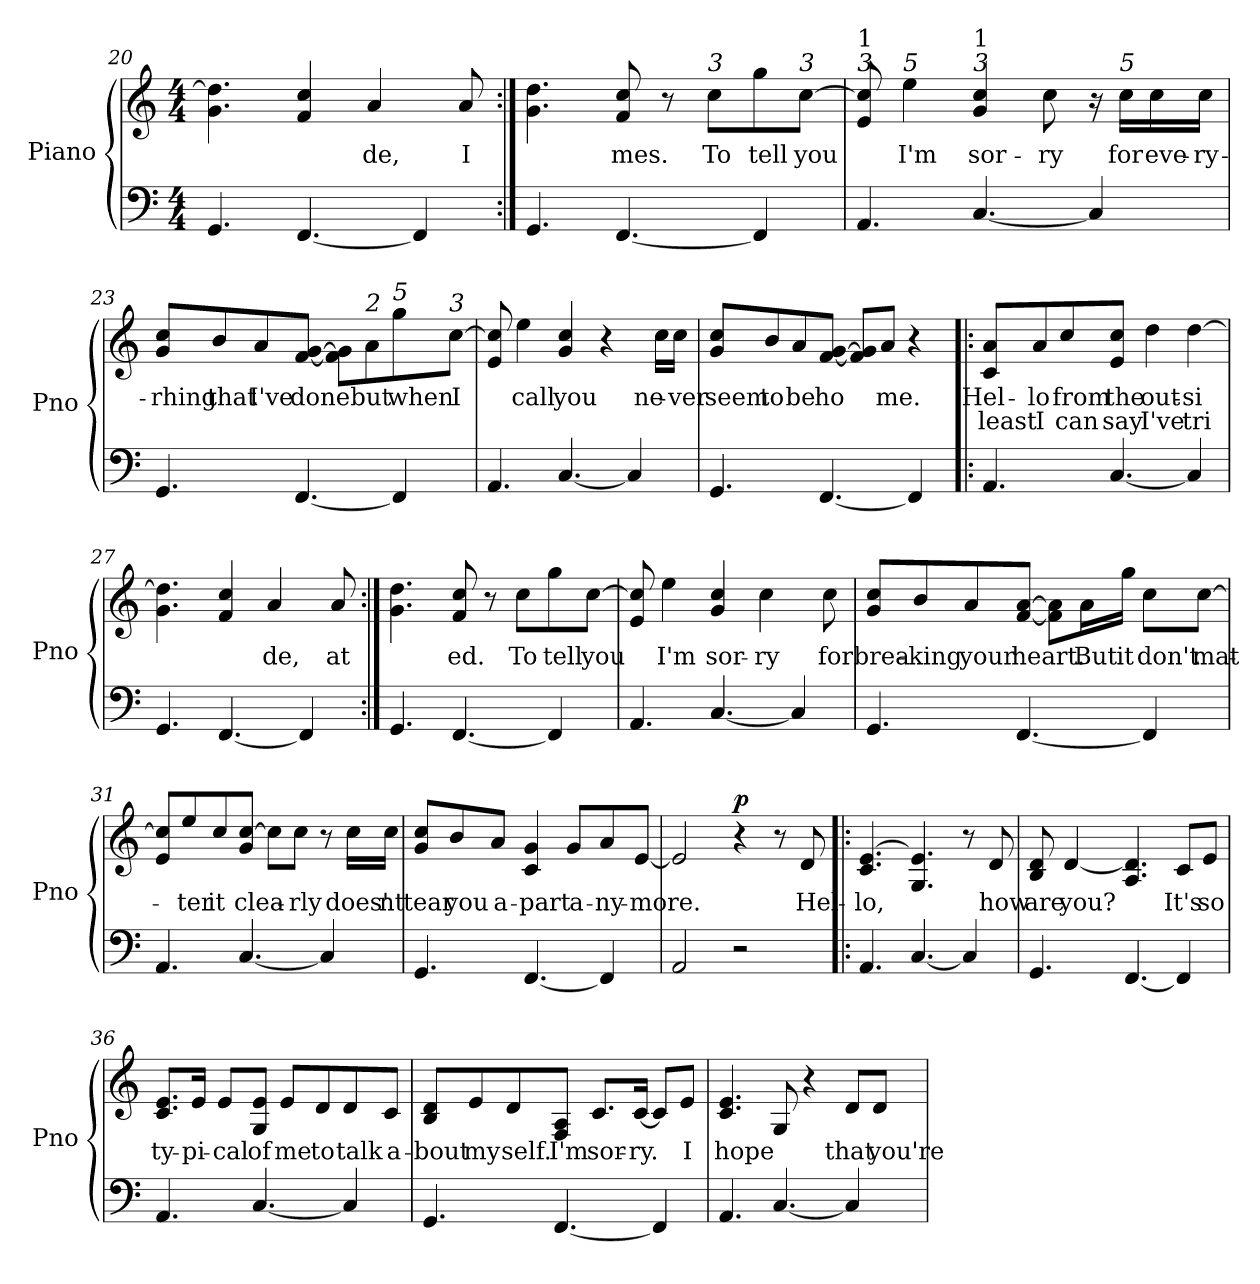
**kern	**kern	**text	**text	**dynam
*part1	*part1	*part1	*part1	*part1
*staff2	*staff1	*staff1	*staff1	*staff1/2
*I"Piano	*	*	*	*
*I'Pno	*	*	*	*
*clefF4	*clefG2	*	*	*
*k[]	*k[]	*	*	*
*M4/4	*M4/4	*	*	*
=20	=20	=20	=20	=20
4.GG/	4.g\ 4.dd\]	.	.	.
[4.FF/	4f/ 4cc/	.	.	.
!	!	!LO:LY:b	!	!
.	4a/	de,	.	.
4FF/]	.	.	.	.
!	!	!LO:LY:b	!	!
.	8a/	I	.	.
!!LO:LB:g=z
=21:|!	=21:|!	=21:|!	=21:|!	=21:|!
4.GG/	4.g\ 4.dd\	.	.	.
!	!	!LO:LY:b	!	!
[4.FF/	8f/ 8cc/	mes.	.	.
.	8r	.	.	.
!	!LO:TX:a:i:t=3	!	!	!
!	!	!LO:LY:b	!	!
.	8cc\L	To	.	.
!	!	!LO:LY:b	!	!
4FF/]	8gg\	tell	.	.
!	!LO:TX:a:i:t=3	!	!	!
!	!	!LO:LY:b	!	!
.	[8cc\J	you	.	.
=22	=22	=22	=22	=22
!	!LO:TX:a:i:t=3	!	!	!
!	!LO:TX:a:t=1	!	!	!
4.AA/	8e/ 8cc/]	.	.	.
!	!LO:TX:a:i:t=5	!	!	!
!	!	!LO:LY:b	!	!
.	4ee\	I'm	.	.
!	!LO:TX:a:i:t=3	!	!	!
!	!LO:TX:a:t=1	!	!	!
!	!	!LO:LY:b	!	!
[4.C/	4g/ 4cc/	sor-	.	.
!	!	!LO:LY:b	!	!
.	8cc\	-ry	.	.
4C/]	16r	.	.	.
!	!LO:TX:a:i:t=5	!	!	!
!	!	!LO:LY:b	!	!
.	16cc\LL	for	.	.
!	!	!LO:LY:b	!	!
.	16cc\	eve-	.	.
!	!	!LO:LY:b	!	!
.	16cc\JJ	-ry-	.	.
!!LO:LB:g=z
=23	=23	=23	=23	=23
!	!	!LO:LY:b	!	!
4.GG/	8g/ 8cc/L	-rhing	.	.
!	!	!LO:LY:b	!	!
.	8b/	that	.	.
!	!	!LO:LY:b	!	!
.	8a/	I've	.	.
!	!	!LO:LY:b	!	!
[4.FF/	[8f/ [8g/J	done	.	.
.	8f\] 8g\]L	.	.	.
!	!LO:TX:a:i:t=2	!	!	!
!	!	!LO:LY:b	!	!
.	8a\	but	.	.
!	!LO:TX:a:i:t=5	!	!	!
!	!	!LO:LY:b	!	!
4FF/]	8gg\	when	.	.
!	!LO:TX:a:i:t=3	!	!	!
!	!	!LO:LY:b	!	!
.	[8cc\J	I	.	.
=24	=24	=24	=24	=24
4.AA/	8e/ 8cc/]	.	.	.
!	!	!LO:LY:b	!	!
.	4ee\	call	.	.
!	!	!LO:LY:b	!	!
[4.C/	4g/ 4cc/	you	.	.
.	4r	.	.	.
4C/]	.	.	.	.
!	!	!LO:LY:b	!	!
.	16cc\LL	ne-	.	.
!	!	!LO:LY:b	!	!
.	16cc\JJ	-ver	.	.
!!LO:LB:g=z
=25	=25	=25	=25	=25
!	!	!LO:LY:b	!	!
4.GG/	8g/ 8cc/L	seem	.	.
!	!	!LO:LY:b	!	!
.	8b/	to	.	.
!	!	!LO:LY:b	!	!
.	8a/	be	.	.
!	!	!LO:LY:b	!	!
[4.FF/	[8f/ [8g/J	ho	.	.
.	8f/] 8g/]L	.	.	.
!	!	!LO:LY:b	!	!
.	8a/J	me.	.	.
4FF/]	4r	.	.	.
=26!|:	=26!|:	=26!|:	=26!|:	=26!|:
!	!	!LO:LY:b	!LO:LY:b	!
4.AA/	8c/ 8a/L	Hel-	least	.
!	!	!LO:LY:b	!LO:LY:b	!
.	8a/	-lo	I	.
!	!	!LO:LY:b	!LO:LY:b	!
.	8cc/	from	can	.
!	!	!LO:LY:b	!LO:LY:b	!
[4.C/	8e/ 8cc/J	the	say	.
!	!	!LO:LY:b	!LO:LY:b	!
.	4dd\	out-	I've	.
!	!	!LO:LY:b	!LO:LY:b	!
4C/]	[4dd\	si	tri	.
=27	=27	=27	=27	=27
4.GG/	4.g\ 4.dd\]	.	.	.
[4.FF/	4f/ 4cc/	.	.	.
!	!	!LO:LY:b	!	!
.	4a/	de,	.	.
4FF/]	.	.	.	.
!	!	!LO:LY:b	!	!
.	8a/	at	.	.
!!LO:PB:g=z
=28:|!	=28:|!	=28:|!	=28:|!	=28:|!
4.GG/	4.g\ 4.dd\	.	.	.
!	!	!LO:LY:b	!	!
[4.FF/	8f/ 8cc/	ed.	.	.
.	8r	.	.	.
!	!	!LO:LY:b	!	!
.	8cc\L	To	.	.
!	!	!LO:LY:b	!	!
4FF/]	8gg\	tell	.	.
!	!	!LO:LY:b	!	!
.	[8cc\J	you	.	.
=29	=29	=29	=29	=29
4.AA/	8e/ 8cc/]	.	.	.
!	!	!LO:LY:b	!	!
.	4ee\	I'm	.	.
!	!	!LO:LY:b	!	!
[4.C/	4g/ 4cc/	sor-	.	.
!	!	!LO:LY:b	!	!
.	4cc\	-ry	.	.
4C/]	.	.	.	.
!	!	!LO:LY:b	!	!
.	8cc\	for	.	.
!!LO:LB:g=z
=30	=30	=30	=30	=30
!	!	!LO:LY:b	!	!
4.GG/	8g/ 8cc/L	brea-	.	.
!	!	!LO:LY:b	!	!
.	8b/	-king	.	.
!	!	!LO:LY:b	!	!
.	8a/	your	.	.
!	!	!LO:LY:b	!	!
[4.FF/	[8f/ [8a/J	heart.	.	.
.	8f\] 8a\]L	.	.	.
!	!	!LO:LY:b	!	!
.	16a\L	But	.	.
!	!	!LO:LY:b	!	!
.	16gg\JJ	it	.	.
!	!	!LO:LY:b	!	!
4FF/]	8cc\L	don't	.	.
!	!	!LO:LY:b	!	!
.	[8cc\J	mat-	.	.
=31	=31	=31	=31	=31
4.AA/	8e/ 8cc/]L	.	.	.
!	!	!LO:LY:b	!	!
.	8ee/	-ter	.	.
!	!	!LO:LY:b	!	!
.	8cc/	it	.	.
!	!	!LO:LY:b	!	!
[4.C/	8g/ [8cc/J	clea-	.	.
.	8cc\L]	.	.	.
!	!	!LO:LY:b	!	!
.	8cc\J	-rly	.	.
4C/]	8r	.	.	.
!	!	!LO:LY:b	!	!
.	16cc\LL	does'	.	.
!	!	!LO:LY:b	!	!
.	16cc\JJ	nt	.	.
!!LO:LB:g=z
=32	=32	=32	=32	=32
!	!	!LO:LY:b	!	!
4.GG/	8g/ 8cc/L	tear	.	.
!	!	!LO:LY:b	!	!
.	8b/	you	.	.
!	!	!LO:LY:b	!	!
.	8a/J	a-	.	.
!	!	!LO:LY:b	!	!
[4.FF/	4c/ 4g/	-part	.	.
!	!	!LO:LY:b	!	!
.	8g/L	a-	.	.
!	!	!LO:LY:b	!	!
4FF/]	8a/	-ny-	.	.
!	!	!LO:LY:b	!	!
.	[8e/J	-more.	.	.
=33	=33	=33	=33	=33
2AA/	2e/]	.	.	.
!	!	!	!	!LO:DY:b
2r	4r	.	.	p
.	8r	.	.	.
!	!	!LO:LY:b	!	!
.	8d/	Hel-	.	.
=34!|:	=34!|:	=34!|:	=34!|:	=34!|:
!	!	!LO:LY:b	!	!
4.AA/	4.c/ [4.e/	-lo,	.	.
[4.C/	4.G/ 4.e/]	.	.	.
4C/]	8r	.	.	.
!	!	!LO:LY:b	!	!
.	8d/	how	.	.
!!LO:LB:g=z
=35	=35	=35	=35	=35
!	!	!LO:LY:b	!	!
4.GG/	8B/ 8d/	are	.	.
!	!	!LO:LY:b	!	!
.	[4d/	you?	.	.
[4.FF/	4.A/ 4.d/]	.	.	.
!	!	!LO:LY:b	!	!
4FF/]	8c/L	It's	.	.
!	!	!LO:LY:b	!	!
.	8e/J	so	.	.
=36	=36	=36	=36	=36
!	!	!LO:LY:b	!	!
4.AA/	8.c/ 8.e/L	ty-	.	.
!	!	!LO:LY:b	!	!
.	16e/Jk	-pi-	.	.
!	!	!LO:LY:b	!	!
.	8e/L	-cal	.	.
!	!	!LO:LY:b	!	!
[4.C/	8G/ 8e/J	of	.	.
!	!	!LO:LY:b	!	!
.	8e/L	me	.	.
!	!	!LO:LY:b	!	!
.	8d/	to	.	.
!	!	!LO:LY:b	!	!
4C/]	8d/	talk	.	.
!	!	!LO:LY:b	!	!
.	8c/J	a-	.	.
!!LO:LB:g=z
=37	=37	=37	=37	=37
!	!	!LO:LY:b	!	!
4.GG/	8B/ 8d/L	-bout	.	.
!	!	!LO:LY:b	!	!
.	8e/	my	.	.
!	!	!LO:LY:b	!	!
.	8d/	self.	.	.
!	!	!LO:LY:b	!	!
[4.FF/	8F/ 8A/J	I'm	.	.
!	!	!LO:LY:b	!	!
.	8.c/L	sor-	.	.
!	!	!LO:LY:b	!	!
.	[16c/Jk	-ry.	.	.
4FF/]	8c/L]	.	.	.
!	!	!LO:LY:b	!	!
.	8e/J	I	.	.
=38	=38	=38	=38	=38
!	!	!LO:LY:b	!	!
4.AA/	4.c/ 4.e/	hope	.	.
[4.C/	8G/	.	.	.
.	4r	.	.	.
!	!	!LO:LY:b	!	!
4C/]	8d/L	that	.	.
!	!	!LO:LY:b	!	!
.	8d/J	you're	.	.
=	=	=	=	=
*-	*-	*-	*-	*-
